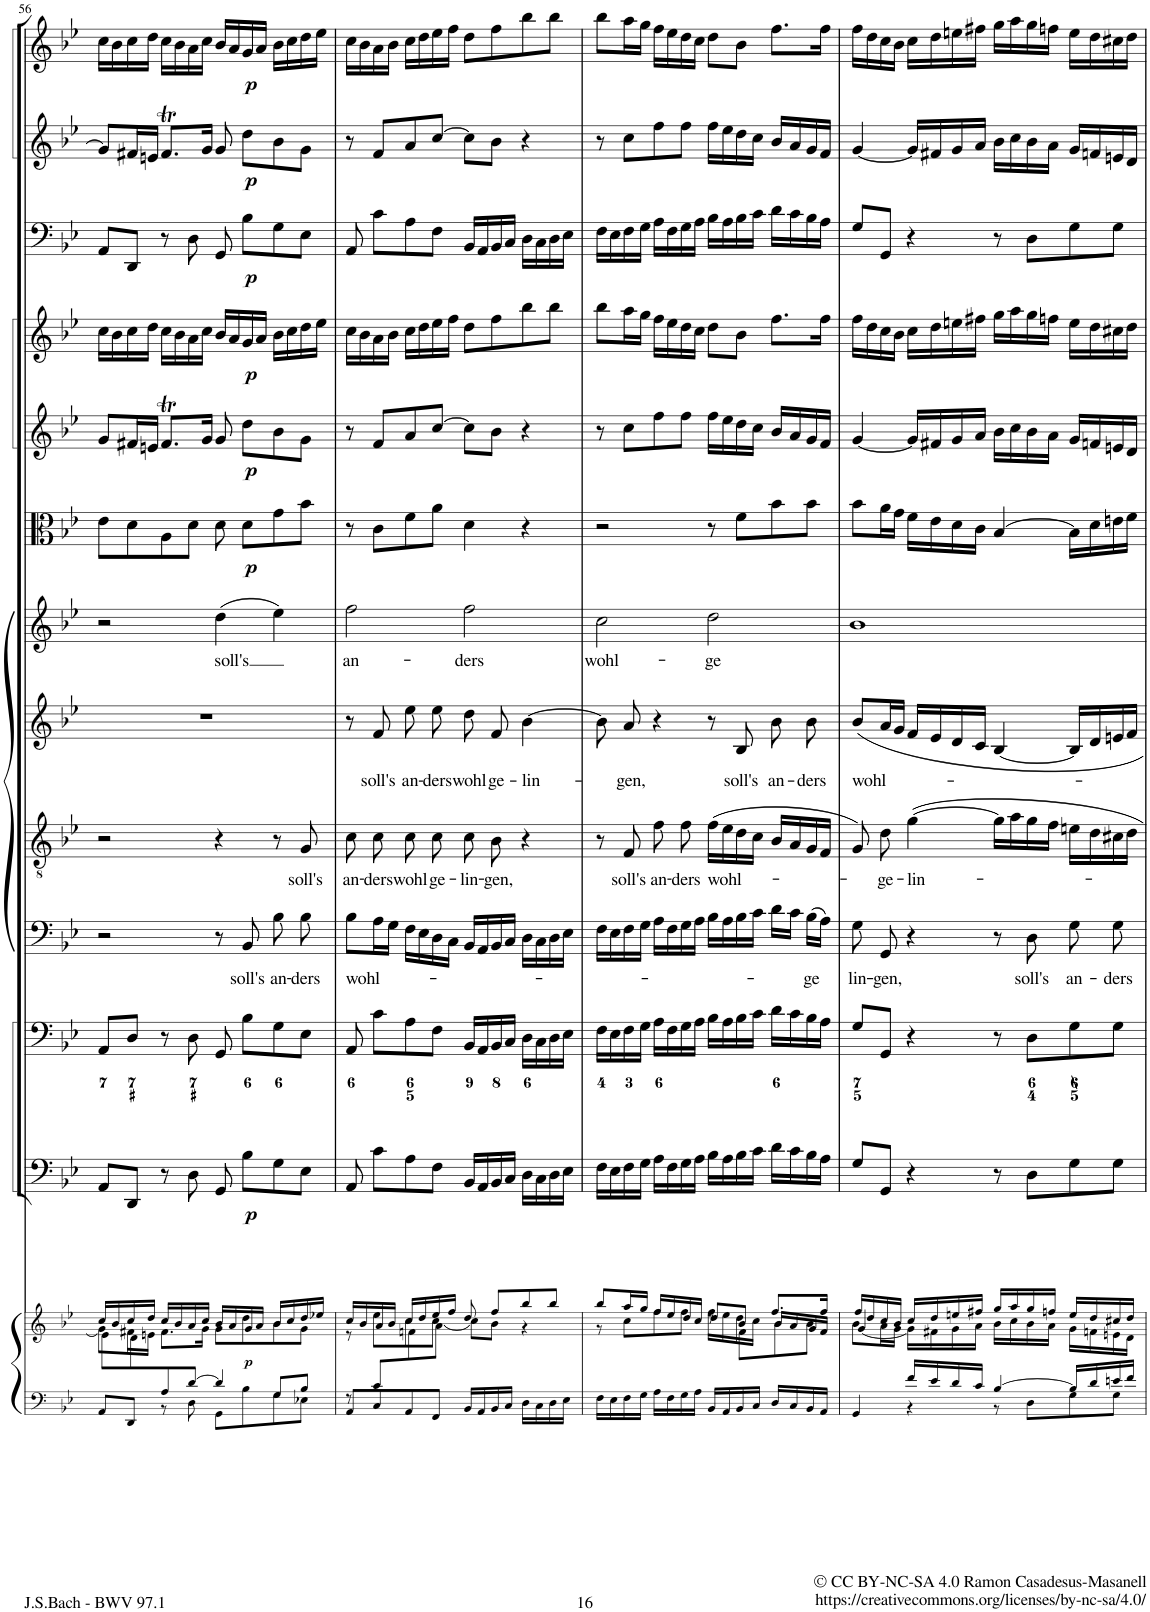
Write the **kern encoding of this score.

**kern	**kern	**kern	**kern	**kern	**text	**kern	**text	**kern	**text	**kern	**text	**kern	**kern	**kern	**kern	**kern	**kern
*part13	*part13	*part12	*part11	*part10	*part10	*part9	*part9	*part8	*part8	*part7	*part7	*part6	*part5	*part4	*part3	*part2	*part1
*staff14	*staff13	*staff12	*staff11	*staff10	*staff10	*staff9	*staff9	*staff8	*staff8	*staff7	*staff7	*staff6	*staff5	*staff4	*staff3	*staff2	*staff1
*I"Piano reduction	*	*I"Violoncello  e Violone	*I"Organo	*I"Basso	*	*I"Tenore	*	*I"Alto	*	*I"Soprano	*	*I"Viola	*I"Violino II	*I"Violino I	*I"Fagotti	*I"Oboe II	*I"Oboe I
*I'Pno	*	*	*	*	*	*	*	*	*	*	*	*	*	*	*	*I'Ob	*I'Ob
!!LO:PB:g=z
*clefF4	*clefG2	*clefF4	*clefF4	*clefF4	*	*clefGv2	*	*clefG2	*	*clefG2	*	*clefC3	*clefG2	*clefG2	*clefF4	*clefG2	*clefG2
*k[b-e-]	*k[b-e-]	*k[b-e-]	*k[b-e-]	*k[b-e-]	*	*k[b-e-]	*	*k[b-e-]	*	*k[b-e-]	*	*k[b-e-]	*k[b-e-]	*k[b-e-]	*k[b-e-]	*k[b-e-]	*k[b-e-]
*M4/4	*M4/4	*M4/4	*M4/4	*M4/4	*	*M4/4	*	*M4/4	*	*M4/4	*	*M4/4	*M4/4	*M4/4	*M4/4	*M4/4	*M4/4
*met(c)	*met(c)	*met(c)	*met(c)	*met(c)	*	*met(c)	*	*met(c)	*	*met(c)	*	*met(c)	*met(c)	*met(c)	*met(c)	*met(c)	*met(c)
=56	=56	=56	=56	=56	=56	=56	=56	=56	=56	=56	=56	=56	=56	=56	=56	=56	=56
*^	*^	*	*	*	*	*	*	*	*	*	*	*	*	*	*	*	*
*	*	*	*^	*	*	*	*	*	*	*	*	*	*	*	*	*	*	*	*
4ryy	8AA/L	16cc/LL	8g\L]	8e-\L	8AA/L	8AA/L	2r	.	2r	.	1r	.	2r	.	8e-\L	8g/L	16cc\LL	8AA/L	8g/L]	16cc\LL
.	.	16b-/	.	.	.	.	.	.	.	.	.	.	.	.	.	.	16b-\	.	.	16b-\
.	8DD/J	16cc/	16f#X\L	8d\	8DD/J	8D/J	.	.	.	.	.	.	.	.	8d\	16f#X/L	16cc\	8DD/J	16f#X/L	16cc\
.	.	16dd/JJ	16en\JJ	.	.	.	.	.	.	.	.	.	.	.	.	16en/JJ	16dd\JJ	.	16en/JJ	16dd\JJ
8A/	8r	16cc/LL	8.f#\L	2.ryy	8r	8r	.	.	.	.	.	.	.	.	8A\	8.f#t/L	16cc\LL	8r	8.f#t/L	16cc\LL
.	.	16b-/	.	.	.	.	.	.	.	.	.	.	.	.	.	.	16b-\	.	.	16b-\
[8d/J	8D\	16a/	.	.	8D\	8D\	.	.	.	.	.	.	.	.	8d\J	.	16a\	8D\	.	16a\
.	.	16cc/JJ	16g\Jk	.	.	.	.	.	.	.	.	.	.	.	.	16g/Jk	16cc\JJ	.	16g/Jk	16cc\JJ
!	!	!	!	!	!	!	!	!	!	!	!	!	!	!LO:LY:b	!	!	!	!	!	!
4d/]	8GG\L	16b-/LL	8g\L	.	8GG/	8GG/	8r	.	4r	.	.	.	(4dd\	soll's	8d\	8g/	16b-/LL	8GG/	8g/	16b-/LL
.	.	16a/	.	.	.	.	.	.	.	.	.	.	.	.	.	.	16a/	.	.	16a/
!	!	!	!	!	!	!	!	!LO:LY:b	!	!	!	!	!	!	!	!	!	!	!	!
.	8B-\	16g/	8dd\	.	8B-\L	8B-\L	8BB-/	soll's	.	.	.	.	.	.	8d\L	8dd\L	16g/	8B-\L	8dd\L	16g/
.	.	16a/JJ	.	.	.	.	.	.	.	.	.	.	.	.	.	.	16a/JJ	.	.	16a/JJ
!	!	!	!	!	!	!	!	!LO:LY:b	!	!	!	!	!	!	!	!	!	!	!	!
8G/L	8G\	16b-/LL	8b-\	.	8G\	8G\	8B-\	an-	8r	.	.	.	4ee-\)	.	8g\	8b-\	16b-\LL	8G\	8b-\	16b-\LL
.	.	16cc/	.	.	.	.	.	.	.	.	.	.	.	.	.	.	16cc\	.	.	16cc\
!	!	!	!	!	!	!	!	!LO:LY:b	!	!LO:LY:b	!	!	!	!	!	!	!	!	!	!
8B-/J	8E-X\J	16dd/	8g\J	.	8E-\J	8E-\J	8B-\	-ders	8G/	soll's	.	.	.	.	8b-\J	8g\J	16dd\	8E-\J	8g\J	16dd\
.	.	16ee-X/JJ	.	.	.	.	.	.	.	.	.	.	.	.	.	.	16ee-\JJ	.	.	16ee-\JJ
=57	=57	=57	=57	=57	=57	=57	=57	=57	=57	=57	=57	=57	=57	=57	=57	=57	=57	=57	=57	=57
!	!	!	!	!	!	!	!	!LO:LY:b	!	!LO:LY:b	!	!	!	!LO:LY:b	!	!	!	!	!	!
8r	8AA/L	16cc/LL	8r	4ryy	8AA/	8AA/	8B-\L	wohl-	8c\	an-	8r	.	2ff\	an-	8r	8r	16cc\LL	8AA/	8r	16cc\LL
.	.	16b-/	.	.	.	.	.	.	.	.	.	.	.	.	.	.	16b-\	.	.	16b-\
!	!	!	!	!	!	!	!	!	!	!LO:LY:b	!	!LO:LY:b	!	!	!	!	!	!	!	!
8c/L	8C/	16a/	8ee-\L	.	8c\L	8c\L	16A\L	.	8c\	-ders	8f/	soll's	.	.	8c\L	8f/L	16a\	8c\L	8f/L	16a\
.	.	16b-/JJ	.	.	.	.	16G\JJ	.	.	.	.	.	.	.	.	.	16b-\JJ	.	.	16b-\JJ
!	!	!	!	!	!	!	!	!	!	!LO:LY:b	!	!LO:LY:b	!	!	!	!	!	!	!	!
4ryy	8AA/	16cc/LL	8cc\	8fn\	8A\	8A\	16F\LL	.	8c\	wohl-	8ee-\	an-	.	.	8f\	8a/	16cc\LL	8A\	8a/	16cc\LL
.	.	16dd/	.	.	.	.	16E-\	.	.	.	.	.	.	.	.	.	16dd\	.	.	16dd\
!	!	!	!	!	!	!	!	!	!	!LO:LY:b	!	!LO:LY:b	!	!	!	!	!	!	!	!
.	8FF/J	16ee-/	[8cc\J	8a\J	8F\J	8F\J	16D\	.	8c\	-ge-	8ee-\	-ders	.	.	8a\J	[8cc/J	16ee-\	8F\J	[8cc/J	16ee-\
.	.	16ff/JJ	.	.	.	.	16C\JJ	.	.	.	.	.	.	.	.	.	16ff\JJ	.	.	16ff\JJ
!	!	!	!	!	!	!	!	!	!	!LO:LY:b	!	!LO:LY:b	!	!LO:LY:b	!	!	!	!	!	!
2ryy	16BB-/LL	8dd/	8cc\L]	2ryy	16BB-/LL	16BB-/LL	16BB-/LL	.	8c\	-lin-	8dd\	wohl-	2ff\	-ders	4d\	8cc\L]	8dd\L	16BB-/LL	8cc\L]	8dd\L
.	16AA/	.	.	.	16AA/	16AA/	16AA/	.	.	.	.	.	.	.	.	.	.	16AA/	.	.
!	!	!	!	!	!	!	!	!	!	!LO:LY:b	!	!LO:LY:b	!	!	!	!	!	!	!	!
.	16BB-/	8ff/L	8b-\J	.	16BB-/	16BB-/	16BB-/	.	8B-\	-gen,	8f/	-ge-	.	.	.	8b-\J	8ff\	16BB-/	8b-\J	8ff\
.	16C/JJ	.	.	.	16C/JJ	16C/JJ	16C/JJ	.	.	.	.	.	.	.	.	.	.	16C/JJ	.	.
!	!	!	!	!	!	!	!	!	!	!	!	!LO:LY:b	!	!	!	!	!	!	!	!
.	16D\LL	8bb-/	4r	.	16D\LL	16D\LL	16D\LL	.	4r	.	[4b-\	-lin-	.	.	4r	4r	8bb-\	16D\LL	4r	8bb-\
.	16C\	.	.	.	16C\	16C\	16C\	.	.	.	.	.	.	.	.	.	.	16C\	.	.
.	16D\	8bb-/J	.	.	16D\	16D\	16D\	.	.	.	.	.	.	.	.	.	8bb-\J	16D\	.	8bb-\J
.	16E-\JJ	.	.	.	16E-\JJ	16E-\JJ	16E-\JJ	.	.	.	.	.	.	.	.	.	.	16E-\JJ	.	.
=58	=58	=58	=58	=58	=58	=58	=58	=58	=58	=58	=58	=58	=58	=58	=58	=58	=58	=58	=58	=58
!	!	!	!	!	!	!	!	!	!	!	!	!	!	!LO:LY:b	!	!	!	!	!	!
*v	*v	*	*	*	*	*	*	*	*	*	*	*	*	*	*	*	*	*	*	*
16F\LL	8bb-/L	8r	2ryy	16F\LL	16F\LL	16F\LL	.	8r	.	8b-\]	.	2cc\	wohl-	2r	8r	8bb-\L	16F\LL	8r	8bb-\L
16E-\	.	.	.	16E-\	16E-\	16E-\	.	.	.	.	.	.	.	.	.	.	16E-\	.	.
!	!	!	!	!	!	!	!	!	!LO:LY:b	!	!LO:LY:b	!	!	!	!	!	!	!	!
16F\	16aa/L	8cc\L	.	16F\	16F\	16F\	.	8F/	soll's	8a/	-gen,	.	.	.	8cc\L	16aa\L	16F\	8cc\L	16aa\L
16G\JJ	16gg/JJ	.	.	16G\JJ	16G\JJ	16G\JJ	.	.	.	.	.	.	.	.	.	16gg\JJ	16G\JJ	.	16gg\JJ
!	!	!	!	!	!	!	!	!	!LO:LY:b	!	!	!	!	!	!	!	!	!	!
16A\LL	16ff/LL	8ff\	.	16A\LL	16A\LL	16A\LL	.	8f\	an-	4r	.	.	.	.	8ff\	16ff\LL	16A\LL	8ff\	16ff\LL
16F\	16ee-/	.	.	16F\	16F\	16F\	.	.	.	.	.	.	.	.	.	16ee-\	16F\	.	16ee-\
!	!	!	!	!	!	!	!	!	!LO:LY:b	!	!	!	!	!	!	!	!	!	!
16G\	16dd/	8ff\J	.	16G\	16G\	16G\	.	8f\	-ders	.	.	.	.	.	8ff\J	16dd\	16G\	8ff\J	16dd\
16A\JJ	16cc/JJ	.	.	16A\JJ	16A\JJ	16A\JJ	.	.	.	.	.	.	.	.	.	16cc\JJ	16A\JJ	.	16cc\JJ
!	!	!	!	!	!	!	!	!	!LO:LY:b	!	!	!	!LO:LY:b	!	!	!	!	!	!
16BB-/LL	8dd/L	16ff\LL	8r	16B-\LL	16B-\LL	16B-\LL	.	(16f\LL	wohl-	8r	.	2dd\	-ge	8r	16ff\LL	8dd\L	16B-\LL	16ff\LL	8dd\L
16AA/	.	16ee-\	.	16A\	16A\	16A\	.	16e-\	.	.	.	.	.	.	16ee-\	.	16A\	16ee-\	.
!	!	!	!	!	!	!	!	!	!	!	!LO:LY:b	!	!	!	!	!	!	!	!
16BB-/	8b-/J	16dd\	8f\L	16B-\	16B-\	16B-\	.	16d\	.	8B-/	soll's	.	.	8f\L	16dd\	8b-\J	16B-\	16dd\	8b-\J
16C/JJ	.	16cc\JJ	.	16c\JJ	16c\JJ	16c\JJ	.	16c\JJ	.	.	.	.	.	.	16cc\JJ	.	16c\JJ	16cc\JJ	.
!	!	!	!	!	!	!	!	!	!	!	!LO:LY:b	!	!	!	!	!	!	!	!
16D/LL	8.ff/L	16b-/LL	8b-\	16d\LL	16d\LL	16d\LL	.	16B-/LL	.	8b-\	an-	.	.	8b-\	16b-/LL	8.ff\L	16d\LL	16b-/LL	8.ff\L
16C/	.	16a/	.	16c\	16c\	16c\JJ	.	16A/	.	.	.	.	.	.	16a/	.	16c\	16a/	.
!	!	!	!	!	!	!	!LO:LY:b	!	!	!	!LO:LY:b	!	!	!	!	!	!	!	!
16BB-/	.	16g/	8b-\J	16B-\	16B-\	(16B-\LL	-ge	16G/	.	8b-\	-ders	.	.	8b-\J	16g/	.	16B-\	16g/	.
16AA/JJ	16ff/Jk	16f/JJ	.	16A\JJ	16A\JJ	16A\JJ)	.	16F/JJ	.	.	.	.	.	.	16f/JJ	16ff\Jk	16A\JJ	16f/JJ	16ff\Jk
=59	=59	=59	=59	=59	=59	=59	=59	=59	=59	=59	=59	=59	=59	=59	=59	=59	=59	=59	=59
*^	*	*	*	*	*	*	*	*	*	*	*	*	*	*	*	*	*	*	*
!	!	!	!	!	!	!	!	!LO:LY:b	!	!	!	!LO:LY:b	!	!	!	!	!	!	!	!
4ryy	4GG/	16ff/LL	[<4g/	8b-\L	8G/L	8G/L	8G\	lin-	8G/)	.	8b-/L	wohl-	1b-	.	8b-\L	[4g/	16ff\LL	8G/L	[4g/	16ff\LL
.	.	16dd/	.	.	.	.	.	.	.	.	.	.	.	.	.	.	16dd\	.	.	16dd\
!	!	!	!	!	!	!	!	!LO:LY:b	!	!LO:LY:b	!	!	!	!	!	!	!	!	!	!
.	.	16cc/	.	16a\L	8GG/J	8GG/J	8GG/	-gen,	8d\	-ge-	16a/L	.	.	.	16a\L	.	16cc\	8GG/J	.	16cc\
.	.	16b-/JJ	.	16g\JJ	.	.	.	.	.	.	16g/JJ	.	.	.	16g\JJ	.	16b-\JJ	.	.	16b-\JJ
!	!	!	!	!	!	!	!	!	!	!LO:LY:b	!	!	!	!	!	!	!	!	!	!
16f/LL	4r	16cc/LL	16g\LL]	2.ryy	4r	4r	4r	.	[4g\	-lin-	16f/LL	.	.	.	16f\LL	16g/LL]	16cc\LL	4r	16g/LL]	16cc\LL
16e-/	.	16dd/	16f#X\	.	.	.	.	.	.	.	16e-/	.	.	.	16e-\	16f#X/	16dd\	.	16f#X/	16dd\
16d/	.	16een/	16g\	.	.	.	.	.	.	.	16d/	.	.	.	16d\	16g/	16een\	.	16g/	16een\
16c/JJ	.	16ff#X/JJ	16a\JJ	.	.	.	.	.	.	.	16c/JJ	.	.	.	16c\JJ	16a/JJ	16ff#X\JJ	.	16a/JJ	16ff#X\JJ
[4B-/	8r	16gg/LL	16b-\LL	.	8r	8r	8r	.	16g\LL]	.	[4B-/	.	.	.	[4B-/	16b-\LL	16gg\LL	8r	16b-\LL	16gg\LL
.	.	16aa/	16cc\	.	.	.	.	.	16a\	.	.	.	.	.	.	16cc\	16aa\	.	16cc\	16aa\
!	!	!	!	!	!	!	!	!LO:LY:b	!	!	!	!	!	!	!	!	!	!	!	!
.	8D\L	16gg/	16b-\	.	8D\L	8D\L	8D\	soll's	16g\	.	.	.	.	.	.	16b-\	16gg\	8D\L	16b-\	16gg\
.	.	16ffn/JJ	16a\JJ	.	.	.	.	.	16f\JJ	.	.	.	.	.	.	16a\JJ	16ffn\JJ	.	16a\JJ	16ffn\JJ
!	!	!	!	!	!	!	!	!LO:LY:b	!	!	!	!	!	!	!	!	!	!	!	!
16B-/LL]	8G\	16ee/LL	16g\LL	.	8G\	8G\	8G\	an-	16en\LL	.	16B-/LL]	.	.	.	16B-\LL]	16g/LL	16ee\LL	8G\	16g/LL	16ee\LL
16d/	.	16dd/	16fn\	.	.	.	.	.	16d\	.	16d/	.	.	.	16d\	16fn/	16dd\	.	16fn/	16dd\
!	!	!	!	!	!	!	!	!LO:LY:b	!	!	!	!	!	!	!	!	!	!	!	!
16en/	8G\J	16cc#X/	16en\	.	8G\J	8G\J	8G\	-ders	16c#X\	.	16en/	.	.	.	16en\	16en/	16cc#X\	8G\J	16en/	16cc#X\
16f/JJ	.	16dd/JJ	16d\JJ	.	.	.	.	.	16d\JJ	.	16f/JJ	.	.	.	16f\JJ	16d/JJ	16dd\JJ	.	16d/JJ	16dd\JJ
*v	*v	*	*	*	*	*	*	*	*	*	*	*	*	*	*	*	*	*	*	*
*	*v	*v	*v	*	*	*	*	*	*	*	*	*	*	*	*	*	*	*	*
=	=	=	=	=	=	=	=	=	=	=	=	=	=	=	=	=	=
*-	*-	*-	*-	*-	*-	*-	*-	*-	*-	*-	*-	*-	*-	*-	*-	*-	*-
